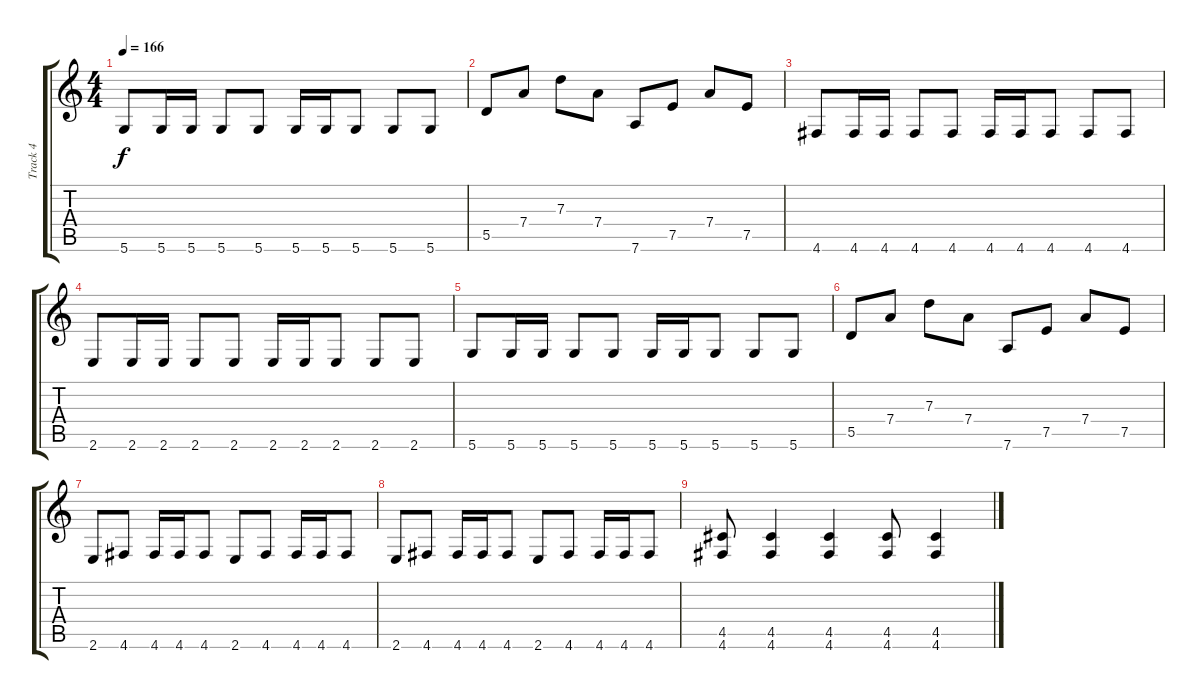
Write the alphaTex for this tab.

\track ("Track 4" "Track 4") {instrument distortionguitar}
\staff {score tabs}
\tuning (E4 B3 G3 D3 A2 D2) {hide}
\ts (4 4)
\tempo 166
\clef g2
\ks c
5.6.8{dy f} 5.6.16 5.6.16 5.6.8 5.6.8 5.6.16 5.6.16 5.6.8 5.6.8 5.6.8 |
5.5.8 7.4.8 7.3.8 7.4.8 7.6.8 7.5.8 7.4.8 7.5.8 |
4.6.8 4.6.16 4.6.16 4.6.8 4.6.8 4.6.16 4.6.16 4.6.8 4.6.8 4.6.8 |
2.6.8 2.6.16 2.6.16 2.6.8 2.6.8 2.6.16 2.6.16 2.6.8 2.6.8 2.6.8 |
5.6.8 5.6.16 5.6.16 5.6.8 5.6.8 5.6.16 5.6.16 5.6.8 5.6.8 5.6.8 |
5.5.8 7.4.8 7.3.8 7.4.8 7.6.8 7.5.8 7.4.8 7.5.8 |
\ks aminor
2.6.8 4.6.8 4.6.16 4.6.16 4.6.8 2.6.8 4.6.8 4.6.16 4.6.16 4.6.8 |
2.6.8 4.6.8 4.6.16 4.6.16 4.6.8 2.6.8 4.6.8 4.6.16 4.6.16 4.6.8 |
(4.5 4.6).8 (4.5 4.6).4 (4.5 4.6).4 (4.5 4.6).8 (4.5 4.6).4
